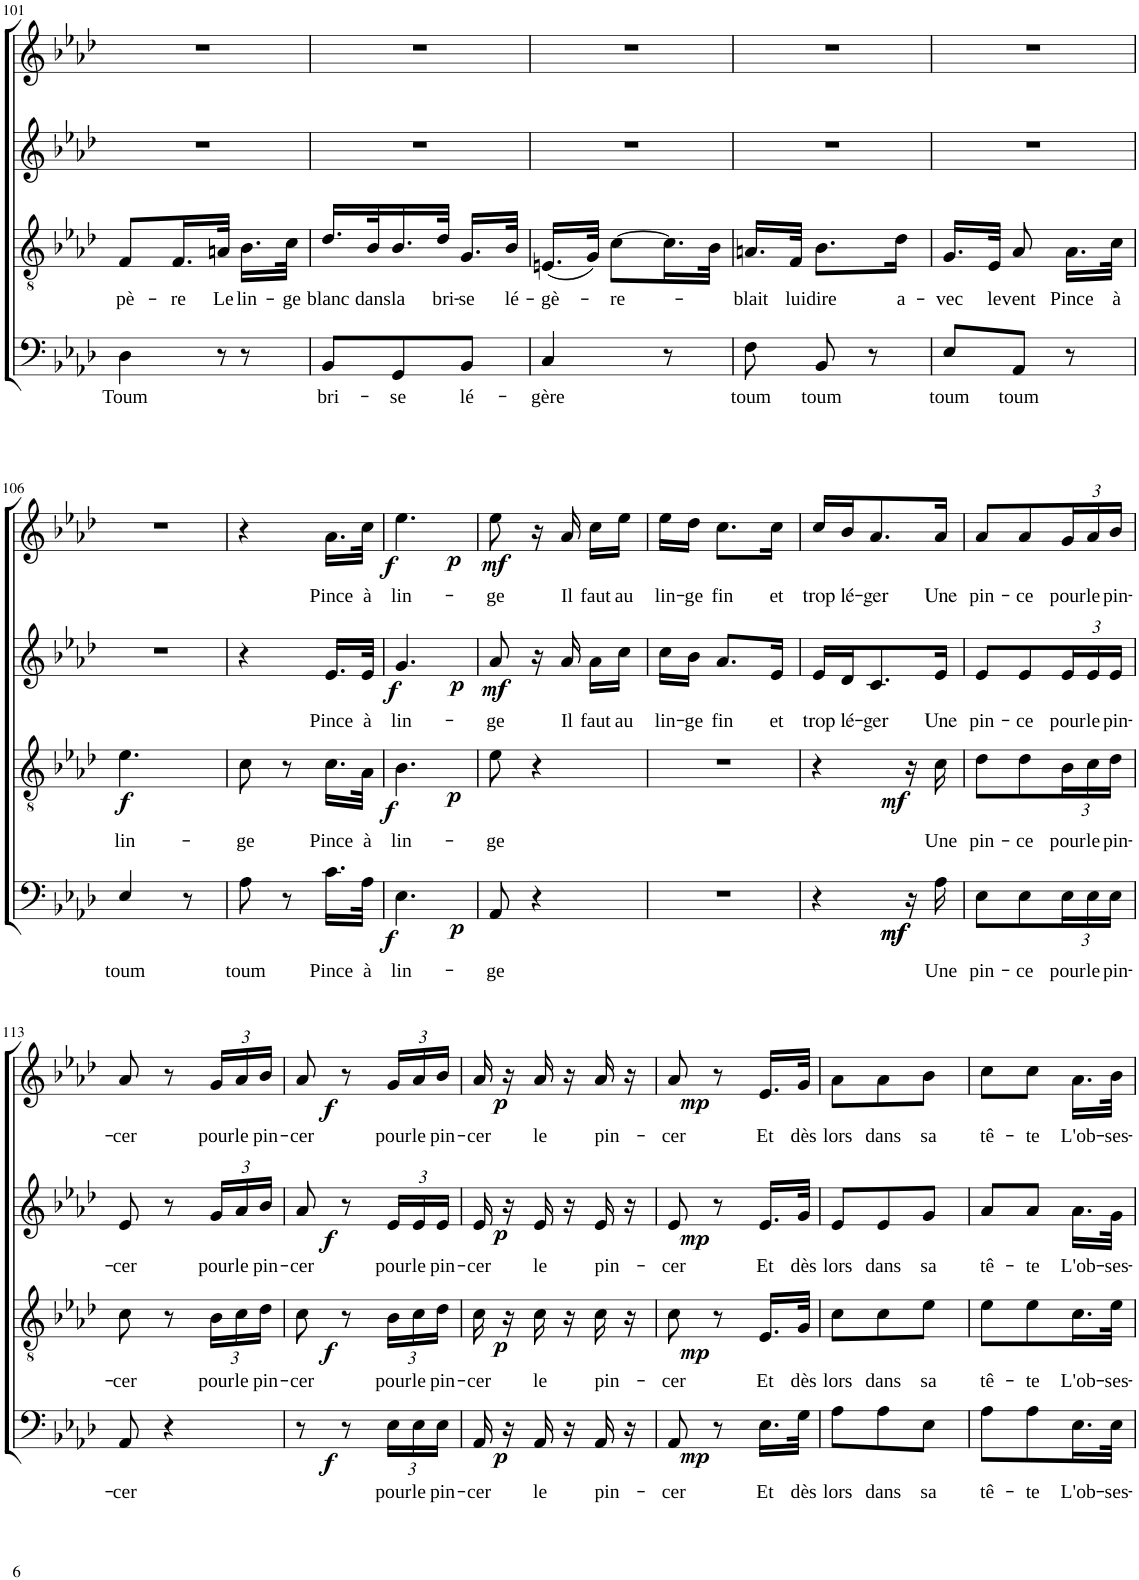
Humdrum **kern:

**kern	**text	**dynam	**kern	**text	**dynam	**kern	**text	**dynam	**kern	**text	**dynam
*part4	*part4	*part4	*part3	*part3	*part3	*part2	*part2	*part2	*part1	*part1	*part1
*staff4	*staff4	*staff4	*staff3	*staff3	*staff3	*staff2	*staff2	*staff2	*staff1	*staff1	*staff1
*I"Bass	*	*	*I"Tenor	*	*	*I"Alto	*	*	*I"Soprano	*	*
!!LO:PB:g=z
*clefF4	*	*	*clefGv2	*	*	*clefG2	*	*	*clefG2	*	*
*k[b-e-a-d-]	*	*	*k[b-e-a-d-]	*	*	*k[b-e-a-d-]	*	*	*k[b-e-a-d-]	*	*
*M3/8	*	*	*M3/8	*	*	*M3/8	*	*	*M3/8	*	*
=101	=101	=101	=101	=101	=101	=101	=101	=101	=101	=101	=101
!	!LO:LY:b	!	!	!LO:LY:b	!	!	!	!	!	!	!
4D-\	Toum	.	8F/L	pè-	.	4.r	.	.	4.r	.	.
!	!	!	!	!LO:LY:b	!	!	!	!	!	!	!
.	.	.	16.F/L	-re	.	.	.	.	.	.	.
!	!	!	!	!LO:LY:b	!	!	!	!	!	!	!
.	.	.	32An/JJk	Le	.	.	.	.	.	.	.
!	!	!	!	!LO:LY:b	!	!	!	!	!	!	!
8r	.	.	16.B-\LL	lin-	.	.	.	.	.	.	.
!	!	!	!	!LO:LY:b	!	!	!	!	!	!	!
.	.	.	32c\JJk	-ge	.	.	.	.	.	.	.
8r	.	.	8ryy	.	.	8ryy	.	.	8ryy	.	.
=102	=102	=102	=102	=102	=102	=102	=102	=102	=102	=102	=102
!	!LO:LY:b	!	!	!LO:LY:b	!	!	!	!	!	!	!
8BB-/L	bri-	.	16.d-/LL	blanc	.	4.r	.	.	4.r	.	.
!	!	!	!	!LO:LY:b	!	!	!	!	!	!	!
.	.	.	32B-/K	dans	.	.	.	.	.	.	.
!	!LO:LY:b	!	!	!LO:LY:b	!	!	!	!	!	!	!
8GG/	-se	.	16.B-/	la	.	.	.	.	.	.	.
!	!	!	!	!LO:LY:b	!	!	!	!	!	!	!
.	.	.	32d-/JJk	bri-	.	.	.	.	.	.	.
!	!LO:LY:b	!	!	!LO:LY:b	!	!	!	!	!	!	!
8BB-/J	lé-	.	16.G/LL	-se	.	.	.	.	.	.	.
!	!	!	!	!LO:LY:b	!	!	!	!	!	!	!
.	.	.	32B-/JJk	lé-	.	.	.	.	.	.	.
=103	=103	=103	=103	=103	=103	=103	=103	=103	=103	=103	=103
!	!LO:LY:b	!	!	!LO:LY:b	!	!	!	!	!	!	!
4C/	-gère	.	(16.En/LL	-gè-	.	4.r	.	.	4.r	.	.
.	.	.	32G/JJk)	.	.	.	.	.	.	.	.
!	!	!	!	!LO:LY:b	!	!	!	!	!	!	!
.	.	.	[8c\L	-re-	.	.	.	.	.	.	.
8r	.	.	16.c\L]	.	.	.	.	.	.	.	.
.	.	.	32B-\JJk	.	.	.	.	.	.	.	.
=104	=104	=104	=104	=104	=104	=104	=104	=104	=104	=104	=104
!	!LO:LY:b	!	!	!LO:LY:b	!	!	!	!	!	!	!
8F\	toum	.	16.An/LL	-blait	.	4.r	.	.	4.r	.	.
!	!	!	!	!LO:LY:b	!	!	!	!	!	!	!
.	.	.	32F/JJk	lui	.	.	.	.	.	.	.
!	!LO:LY:b	!	!	!LO:LY:b	!	!	!	!	!	!	!
8BB-/	toum	.	8.B-\L	dire	.	.	.	.	.	.	.
8r	.	.	.	.	.	.	.	.	.	.	.
!	!	!	!	!LO:LY:b	!	!	!	!	!	!	!
.	.	.	16d-\Jk	a-	.	.	.	.	.	.	.
=105	=105	=105	=105	=105	=105	=105	=105	=105	=105	=105	=105
!	!LO:LY:b	!	!	!LO:LY:b	!	!	!	!	!	!	!
8E-/L	toum	.	16.G/LL	-vec	.	4.r	.	.	4.r	.	.
!	!	!	!	!LO:LY:b	!	!	!	!	!	!	!
.	.	.	32E-/JJk	le	.	.	.	.	.	.	.
!	!LO:LY:b	!	!	!LO:LY:b	!	!	!	!	!	!	!
8AA-/J	toum	.	8A-/	vent	.	.	.	.	.	.	.
!	!	!	!	!LO:LY:b	!	!	!	!	!	!	!
8r	.	.	16.A-\LL	Pince	.	.	.	.	.	.	.
!	!	!	!	!LO:LY:b	!	!	!	!	!	!	!
.	.	.	32c\JJk	à	.	.	.	.	.	.	.
!!LO:LB:g=z
=106	=106	=106	=106	=106	=106	=106	=106	=106	=106	=106	=106
!	!LO:LY:b	!	!	!LO:LY:b	!LO:DY:b	!	!	!	!	!	!
4E-/	toum	.	4.e-\	lin-	f	4.r	.	.	4.r	.	.
8r	.	.	.	.	.	.	.	.	.	.	.
=107	=107	=107	=107	=107	=107	=107	=107	=107	=107	=107	=107
!	!LO:LY:b	!	!	!LO:LY:b	!	!	!	!	!	!	!
8A-\	toum	.	8c\	-ge	.	4r	.	.	4r	.	.
8r	.	.	8r	.	.	.	.	.	.	.	.
!	!LO:LY:b	!	!	!LO:LY:b	!	!	!LO:LY:b	!	!	!LO:LY:b	!
16.c\LL	Pince	.	16.c\LL	Pince	.	16.e-/LL	Pince	.	16.a-\LL	Pince	.
!	!LO:LY:b	!	!	!LO:LY:b	!	!	!LO:LY:b	!	!	!LO:LY:b	!
32A-\JJk	à	.	32A-\JJk	à	.	32e-/JJk	à	.	32cc\JJk	à	.
=108	=108	=108	=108	=108	=108	=108	=108	=108	=108	=108	=108
!	!LO:LY:b	!LO:DY:b	!	!LO:LY:b	!LO:DY:b	!	!LO:LY:b	!LO:DY:b	!	!LO:LY:b	!LO:DY:b
4.E-\	lin-	f	4.B-\	lin-	f	4.g/	lin-	f	4.ee-\	lin-	f
=109	=109	=109	=109	=109	=109	=109	=109	=109	=109	=109	=109
!	!LO:LY:b	!LO:DY:b	!	!LO:LY:b	!LO:DY:b	!	!LO:LY:b	!LO:DY:b	!	!LO:LY:b	!LO:DY:b
8AA-/	-ge	p	8e-\	-ge	p	8a-/	-ge	p	8ee-\	-ge	p
!	!	!	!	!	!	!	!	!LO:DY:b	!	!	!LO:DY:b
4r	.	.	4r	.	.	16r	.	mf	16r	.	mf
!	!	!	!	!	!	!	!LO:LY:b	!	!	!LO:LY:b	!
.	.	.	.	.	.	16a-/	Il	.	16a-/	Il	.
!	!	!	!	!	!	!	!LO:LY:b	!	!	!LO:LY:b	!
.	.	.	.	.	.	16a-\LL	faut	.	16cc\LL	faut	.
!	!	!	!	!	!	!	!LO:LY:b	!	!	!LO:LY:b	!
.	.	.	.	.	.	16cc\JJ	au	.	16ee-\JJ	au	.
=110	=110	=110	=110	=110	=110	=110	=110	=110	=110	=110	=110
!	!	!	!	!	!	!	!LO:LY:b	!	!	!LO:LY:b	!
4.r	.	.	4.r	.	.	16cc\LL	lin-	.	16ee-\LL	lin-	.
!	!	!	!	!	!	!	!LO:LY:b	!	!	!LO:LY:b	!
.	.	.	.	.	.	16b-\JJ	-ge	.	16dd-\JJ	-ge	.
!	!	!	!	!	!	!	!LO:LY:b	!	!	!LO:LY:b	!
.	.	.	.	.	.	8.a-/L	fin	.	8.cc\L	fin	.
!	!	!	!	!	!	!	!LO:LY:b	!	!	!LO:LY:b	!
.	.	.	.	.	.	16e-/Jk	et	.	16cc\Jk	et	.
=111	=111	=111	=111	=111	=111	=111	=111	=111	=111	=111	=111
!	!	!	!	!	!	!	!LO:LY:b	!	!	!LO:LY:b	!
4r	.	.	4r	.	.	16e-/LL	trop	.	16cc/LL	trop	.
!	!	!	!	!	!	!	!LO:LY:b	!	!	!LO:LY:b	!
.	.	.	.	.	.	16d-/J	lé-	.	16b-/J	lé-	.
!	!	!	!	!	!	!	!LO:LY:b	!	!	!LO:LY:b	!
.	.	.	.	.	.	8.c/	-ger	.	8.a-/	-ger	.
16r	.	.	16r	.	.	.	.	.	.	.	.
!	!LO:LY:b	!LO:DY:b	!	!LO:LY:b	!	!	!LO:LY:b	!	!	!LO:LY:b	!
!	!	!LO:DY:n=1:b	!	!	!LO:DY:b	!	!	!	!	!	!
16A-\	Une	mf mf	16c\	Une	mf	16e-/Jk	Une	.	16a-/Jk	Une	.
=112	=112	=112	=112	=112	=112	=112	=112	=112	=112	=112	=112
!	!LO:LY:b	!	!	!LO:LY:b	!	!	!LO:LY:b	!	!	!LO:LY:b	!
8E-\L	pin-	.	8d-\L	pin-	.	8e-/L	pin-	.	8a-/L	pin-	.
!	!LO:LY:b	!	!	!LO:LY:b	!	!	!LO:LY:b	!	!	!LO:LY:b	!
8E-\	-ce	.	8d-\	-ce	.	8e-/	-ce	.	8a-/	-ce	.
*Xbrackettup	*	*	*	*	*	*	*	*	*	*	*
!	!LO:LY:b	!	!	!	!	!	!	!	!	!	!
*	*	*	*Xbrackettup	*	*	*	*	*	*	*	*
!	!	!	!	!LO:LY:b	!	!	!	!	!	!	!
*	*	*	*	*	*	*Xbrackettup	*	*	*	*	*
!	!	!	!	!	!	!	!LO:LY:b	!	!	!	!
*	*	*	*	*	*	*	*	*	*Xbrackettup	*	*
!	!	!	!	!	!	!	!	!	!	!LO:LY:b	!
24E-\L	pour	.	24B-\L	pour	.	24e-/L	pour	.	24g/L	pour	.
!	!LO:LY:b	!	!	!LO:LY:b	!	!	!LO:LY:b	!	!	!LO:LY:b	!
24E-\	le	.	24c\	le	.	24e-/	le	.	24a-/	le	.
!	!LO:LY:b	!	!	!LO:LY:b	!	!	!LO:LY:b	!	!	!LO:LY:b	!
24E-\JJ	pin-	.	24d-\JJ	pin-	.	24e-/JJ	pin-	.	24b-/JJ	pin-	.
!!LO:LB:g=z
=113	=113	=113	=113	=113	=113	=113	=113	=113	=113	=113	=113
!	!LO:LY:b	!	!	!LO:LY:b	!	!	!LO:LY:b	!	!	!LO:LY:b	!
8AA-/	-cer	.	8c\	-cer	.	8e-/	-cer	.	8a-/	-cer	.
4r	.	.	8r	.	.	8r	.	.	8r	.	.
!	!	!	!	!LO:LY:b	!	!	!LO:LY:b	!	!	!LO:LY:b	!
.	.	.	24B-\LL	pour	.	24g/LL	pour	.	24g/LL	pour	.
!	!	!	!	!LO:LY:b	!	!	!LO:LY:b	!	!	!LO:LY:b	!
.	.	.	24c\	le	.	24a-/	le	.	24a-/	le	.
!	!	!	!	!LO:LY:b	!	!	!LO:LY:b	!	!	!LO:LY:b	!
.	.	.	24d-\JJ	pin-	.	24b-/JJ	pin-	.	24b-/JJ	pin-	.
=114	=114	=114	=114	=114	=114	=114	=114	=114	=114	=114	=114
!	!	!	!	!LO:LY:b	!	!	!LO:LY:b	!	!	!LO:LY:b	!
8r	.	.	8c\	-cer	.	8a-/	-cer	.	8a-/	-cer	.
!	!	!LO:DY:b	!	!	!LO:DY:b	!	!	!LO:DY:b	!	!	!LO:DY:b
8r	.	f	8r	.	f	8r	.	f	8r	.	f
!	!LO:LY:b	!	!	!LO:LY:b	!	!	!LO:LY:b	!	!	!LO:LY:b	!
24E-\LL	pour	.	24B-\LL	pour	.	24e-/LL	pour	.	24g/LL	pour	.
!	!LO:LY:b	!	!	!LO:LY:b	!	!	!LO:LY:b	!	!	!LO:LY:b	!
24E-\	le	.	24c\	le	.	24e-/	le	.	24a-/	le	.
!	!LO:LY:b	!	!	!LO:LY:b	!	!	!LO:LY:b	!	!	!LO:LY:b	!
24E-\JJ	pin-	.	24d-\JJ	pin-	.	24e-/JJ	pin-	.	24b-/JJ	pin-	.
=115	=115	=115	=115	=115	=115	=115	=115	=115	=115	=115	=115
!	!LO:LY:b	!	!	!LO:LY:b	!	!	!LO:LY:b	!	!	!LO:LY:b	!
16AA-/	-cer	.	16c\	-cer	.	16e-/	-cer	.	16a-/	-cer	.
!	!	!LO:DY:b	!	!	!LO:DY:b	!	!	!LO:DY:b	!	!	!LO:DY:b
16r	.	p	16r	.	p	16r	.	p	16r	.	p
!	!LO:LY:b	!	!	!LO:LY:b	!	!	!LO:LY:b	!	!	!LO:LY:b	!
16AA-/	le	.	16c\	le	.	16e-/	le	.	16a-/	le	.
16r	.	.	16r	.	.	16r	.	.	16r	.	.
!	!LO:LY:b	!	!	!LO:LY:b	!	!	!LO:LY:b	!	!	!LO:LY:b	!
16AA-/	pin-	.	16c\	pin-	.	16e-/	pin-	.	16a-/	pin-	.
16r	.	.	16r	.	.	16r	.	.	16r	.	.
=116	=116	=116	=116	=116	=116	=116	=116	=116	=116	=116	=116
!	!LO:LY:b	!	!	!LO:LY:b	!	!	!LO:LY:b	!	!	!LO:LY:b	!
8AA-/	-cer	.	8c\	-cer	.	8e-/	-cer	.	8a-/	-cer	.
!	!	!LO:DY:b	!	!	!LO:DY:b	!	!	!LO:DY:b	!	!	!LO:DY:b
8r	.	mp	8r	.	mp	8r	.	mp	8r	.	mp
!	!LO:LY:b	!	!	!LO:LY:b	!	!	!LO:LY:b	!	!	!LO:LY:b	!
16.E-\LL	Et	.	16.E-/LL	Et	.	16.e-/LL	Et	.	16.e-/LL	Et	.
!	!LO:LY:b	!	!	!LO:LY:b	!	!	!LO:LY:b	!	!	!LO:LY:b	!
32G\JJk	dès	.	32G/JJk	dès	.	32g/JJk	dès	.	32g/JJk	dès	.
=117	=117	=117	=117	=117	=117	=117	=117	=117	=117	=117	=117
!	!LO:LY:b	!	!	!LO:LY:b	!	!	!LO:LY:b	!	!	!LO:LY:b	!
8A-\L	lors	.	8c\L	lors	.	8e-/L	lors	.	8a-\L	lors	.
!	!LO:LY:b	!	!	!LO:LY:b	!	!	!LO:LY:b	!	!	!LO:LY:b	!
8A-\	dans	.	8c\	dans	.	8e-/	dans	.	8a-\	dans	.
!	!LO:LY:b	!	!	!LO:LY:b	!	!	!LO:LY:b	!	!	!LO:LY:b	!
8E-\J	sa	.	8e-\J	sa	.	8g/J	sa	.	8b-\J	sa	.
=118	=118	=118	=118	=118	=118	=118	=118	=118	=118	=118	=118
!	!LO:LY:b	!	!	!LO:LY:b	!	!	!LO:LY:b	!	!	!LO:LY:b	!
8A-\L	tê-	.	8e-\L	tê-	.	8a-/L	tê-	.	8cc\L	tê-	.
!	!LO:LY:b	!	!	!LO:LY:b	!	!	!LO:LY:b	!	!	!LO:LY:b	!
8A-\	-te	.	8e-\	-te	.	8a-/J	-te	.	8cc\J	-te	.
!	!LO:LY:b	!	!	!LO:LY:b	!	!	!LO:LY:b	!	!	!LO:LY:b	!
16.E-\L	L'ob-	.	16.c\L	L'ob-	.	16.a-\LL	L'ob-	.	16.a-\LL	L'ob-	.
!	!LO:LY:b	!	!	!LO:LY:b	!	!	!LO:LY:b	!	!	!LO:LY:b	!
32E-\JJk	-ses-	.	32e-\JJk	-ses-	.	32g\JJk	-ses-	.	32b-\JJk	-ses-	.
=	=	=	=	=	=	=	=	=	=	=	=
*-	*-	*-	*-	*-	*-	*-	*-	*-	*-	*-	*-
